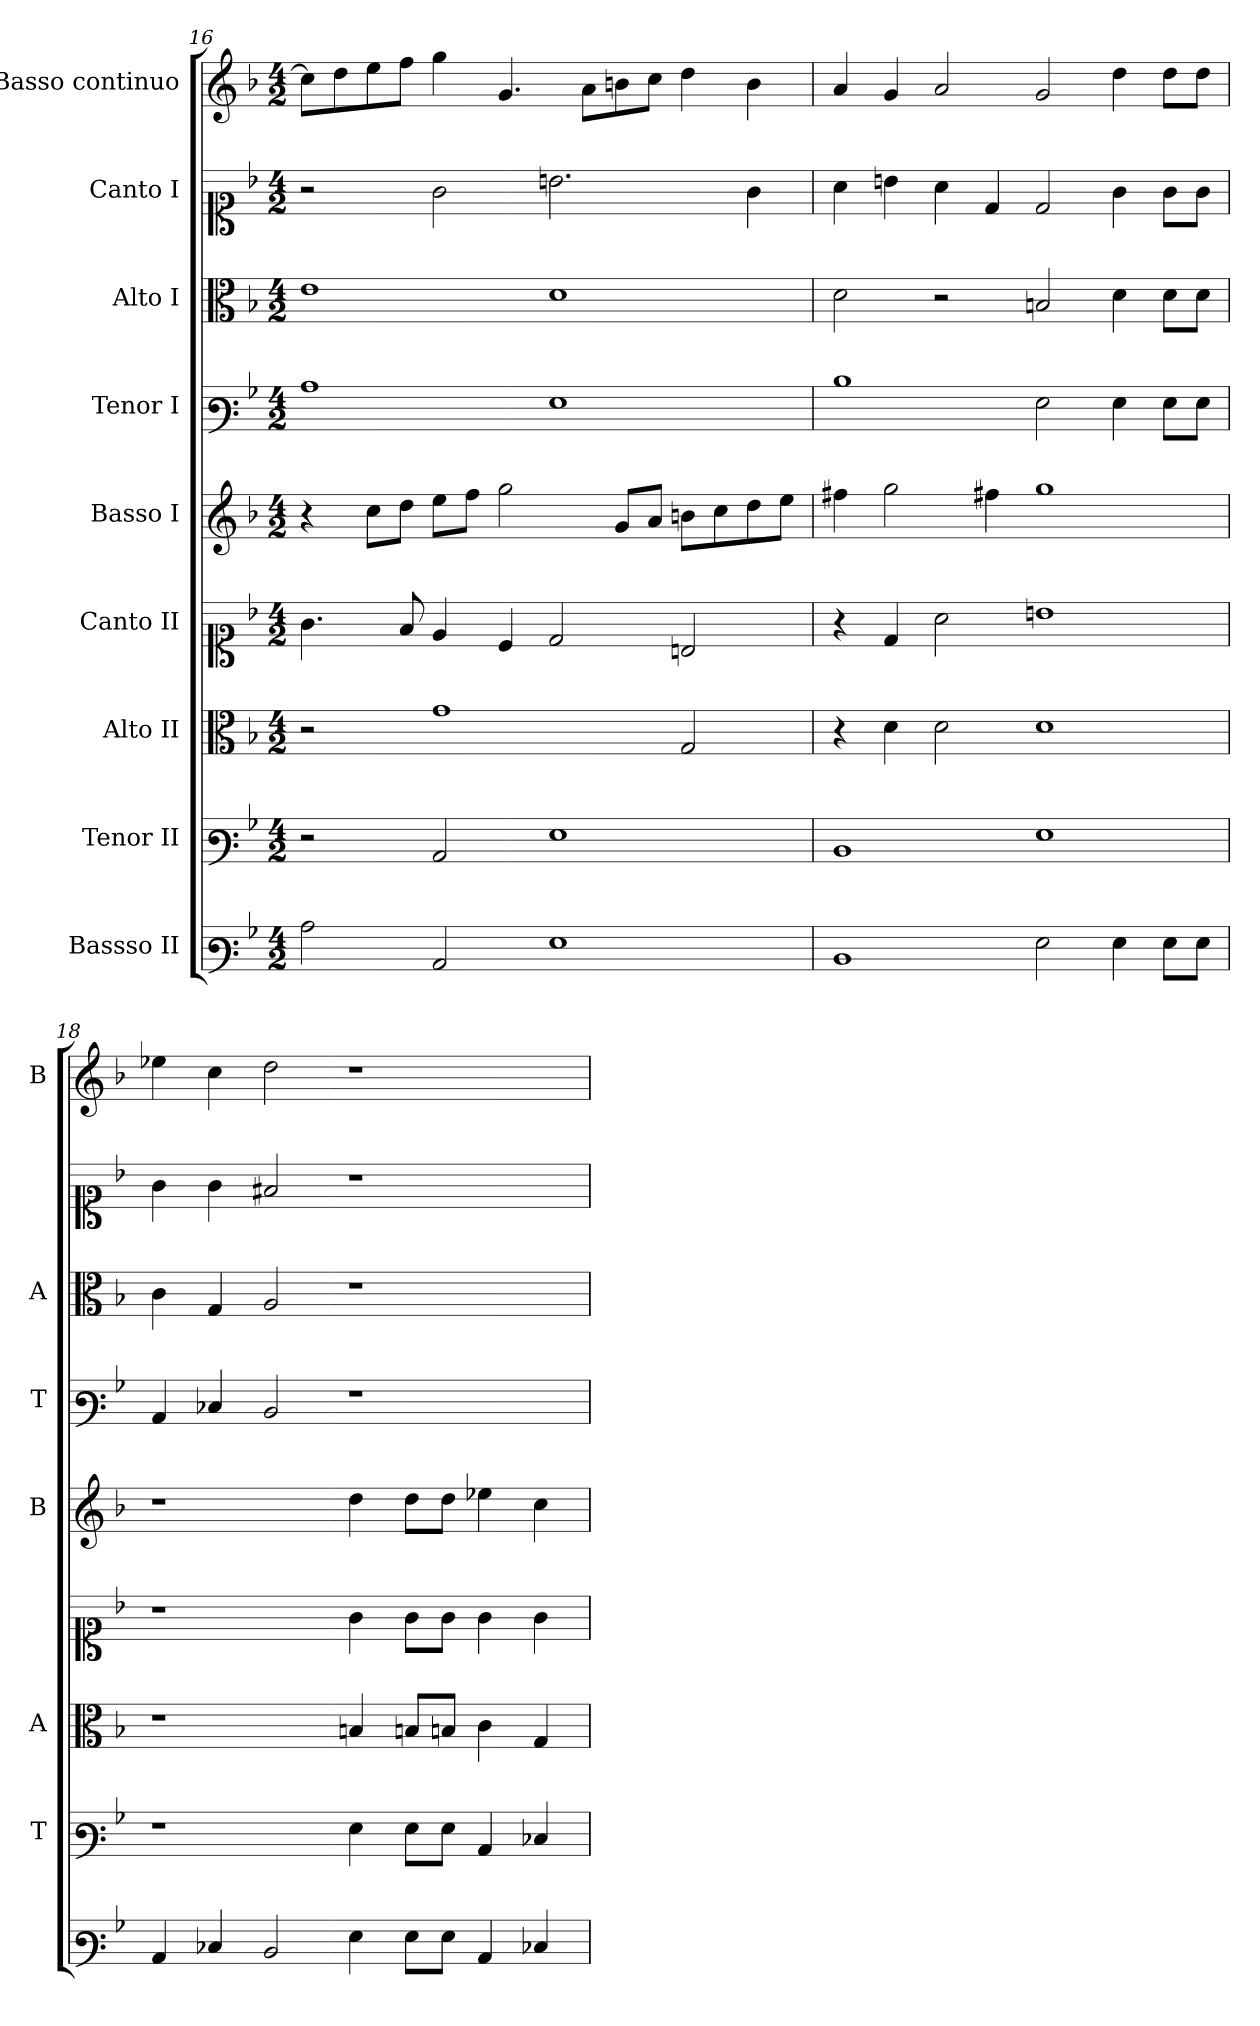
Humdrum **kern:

**kern	**kern	**kern	**kern	**kern	**kern	**kern	**kern	**kern
*part9	*part8	*part7	*part6	*part5	*part4	*part3	*part2	*part1
*staff9	*staff8	*staff7	*staff6	*staff5	*staff4	*staff3	*staff2	*staff1
*I"Bassso II	*I"Tenor II	*I"Alto II	*I"Canto II	*I"Basso I	*I"Tenor I	*I"Alto I	*I"Canto I	*I"Basso continuo
*	*I'T	*I'A	*	*I'B	*I'T	*I'A	*	*I'B
*clefF3	*clefF3	*clefC3	*clefC1	*clefG2	*clefF3	*clefC3	*clefC1	*clefG2
*k[b-]	*k[b-]	*k[b-]	*k[b-]	*k[b-]	*k[b-]	*k[b-]	*k[b-]	*k[b-]
*F:	*F:	*F:	*F:	*F:	*F:	*F:	*F:	*F:
*M4/2	*M4/2	*M4/2	*M4/2	*M4/2	*M4/2	*M4/2	*M4/2	*M4/2
=16	=16	=16	=16	=16	=16	=16	=16	=16
2c	2r	2r	4.g	4r	1c	1e	2r	8ccL]
.	.	.	.	.	.	.	.	8dd
.	.	.	.	8ccL	.	.	.	8ee
.	.	.	8f	8ddJ	.	.	.	8ffJ
2C	2C	1g	4e	8eeL	.	.	2g	4gg
.	.	.	.	8ffJ	.	.	.	.
.	.	.	4c	2gg	.	.	.	4.g
1G	1G	.	2d	.	1G	1d	2.b	.
.	.	.	.	.	.	.	.	8aL
.	.	.	.	8gL	.	.	.	8b
.	.	.	.	8aJ	.	.	.	8ccJ
.	.	2G	2B	8bL	.	.	.	4dd
.	.	.	.	8cc	.	.	.	.
.	.	.	.	8dd	.	.	4g	4b
.	.	.	.	8eeJ	.	.	.	.
!!LO:PB:g=z
=17	=17	=17	=17	=17	=17	=17	=17	=17
1D	1D	4r	4r	4ff#X	1d	2d	4a	4a
.	.	4d	4d	2gg	.	.	4b	4g
.	.	2d	2a	.	.	2r	4a	2a
.	.	.	.	4ff#X	.	.	4d	.
2G	1G	1d	1bn	1gg	2G	2Bn	2d	2g
4G	.	.	.	.	4G	4d	4g	4dd
8GL	.	.	.	.	8GL	8dL	8gL	8ddL
8GJ	.	.	.	.	8GJ	8dJ	8gJ	8ddJ
=18	=18	=18	=18	=18	=18	=18	=18	=18
4C	1r	1r	1r	1r	4C	4c	4g	4ee-X
4E-X	.	.	.	.	4E-X	4G	4g	4cc
2D	.	.	.	.	2D	2A	2f#X	2dd
4G	4G	4Bn	4g	4dd	1r	1r	1r	1r
8GL	8GL	8BnL	8gL	8ddL	.	.	.	.
8GJ	8GJ	8BnJ	8gJ	8ddJ	.	.	.	.
4C	4C	4c	4g	4ee-X	.	.	.	.
4E-X	4E-X	4G	4g	4cc	.	.	.	.
=	=	=	=	=	=	=	=	=
*-	*-	*-	*-	*-	*-	*-	*-	*-
